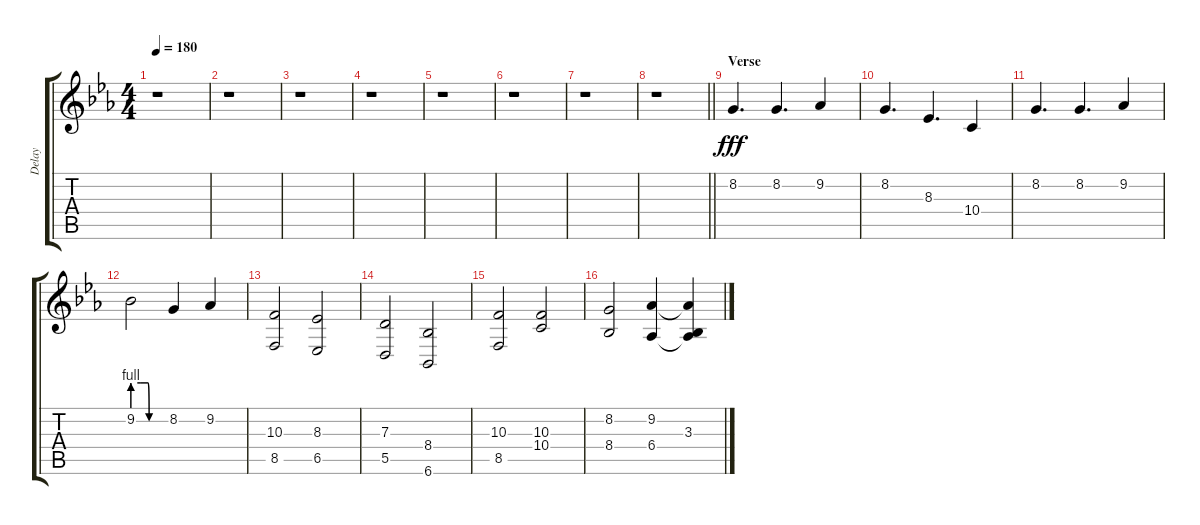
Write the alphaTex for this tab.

\track ("Delay" "Delay") {instrument pad2warm}
\staff {score tabs}
\tuning (E4 B3 G3 D3 A2 E2) {hide}
\ts (4 4)
\tempo 180
\clef g2
\ks eb
r.1{dy fff} |
r.1 |
r.1 |
r.1 |
r.1 |
r.1 |
r.1 |
\barLineRight lightlight
r.1 |
\section ("" "Verse")
8.2.4{d} 8.2.4{d} 9.2.4 |
8.2.4{d} 8.3.4{d} 10.4.4 |
8.2.4{d} 8.2.4{d} 9.2.4 |
9.2{be (custom 0 4 15 4 28 4 30 0 60 0)}.2 8.2.4 9.2.4 |
(10.3 8.5).2 (8.3 6.5).2 |
(7.3 5.5).2 (8.4 6.6).2 |
(10.3 8.5).2 (10.3 10.4).2 |
(8.2 8.4).2 (9.2 6.4).4 (9.2{t} 3.3 6.4{t}).4
